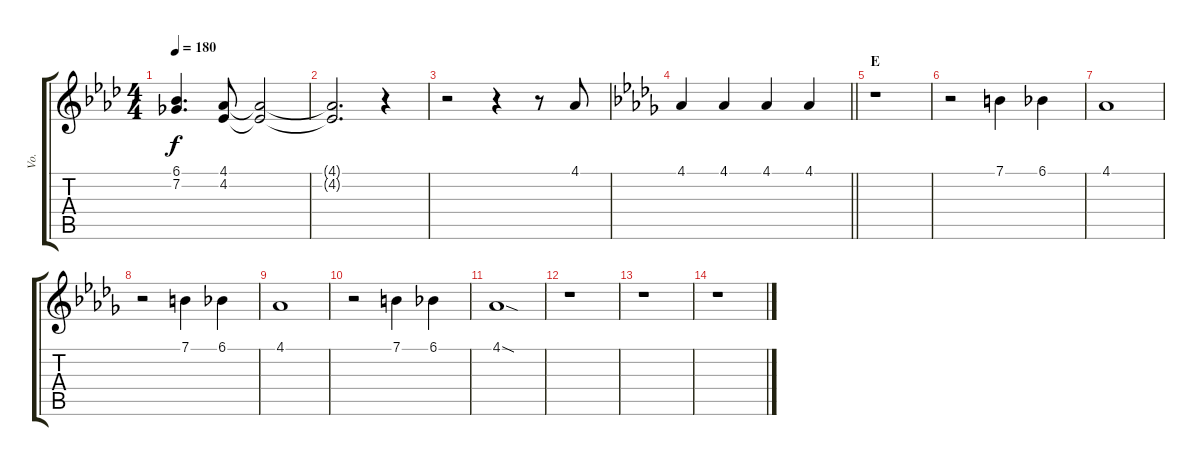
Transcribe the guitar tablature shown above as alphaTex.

\track ("Vo." "Vo.") {instrument violin}
\staff {score tabs}
\tuning (E4 B3 G3 D3 A2 E2) {hide}
\ts (4 4)
\tempo 180
\clef g2
\ks ab
(6.1 7.2).4{d dy f} (4.1 4.2).8 (4.1{t} 4.2{t}).2 |
(4.1{t} 4.2{t}).2{d} r.4 |
r.2 r.4 r.8 4.1.8 |
\barLineRight lightlight
\ks db
4.1.4 4.1.4 4.1.4 4.1.4 |
\section ("" "E")
r.1 |
r.2 7.1.4 6.1.4 |
4.1.1 |
r.2 7.1.4 6.1.4 |
4.1.1 |
r.2 7.1.4 6.1.4 |
4.1{sod}.1 |
r.1 |
r.1 |
r.1
